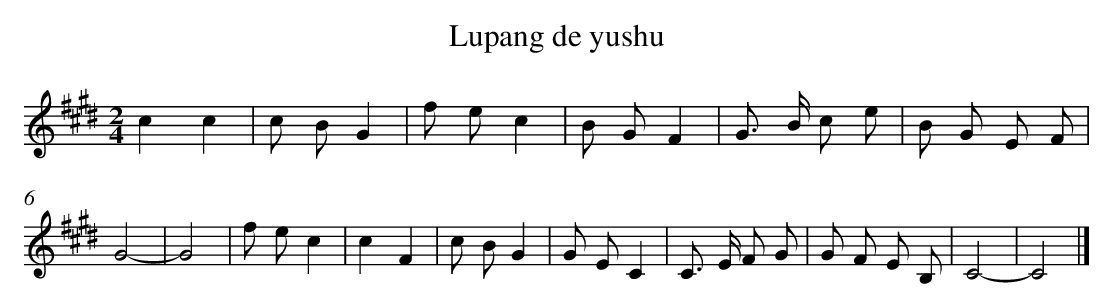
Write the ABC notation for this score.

X:1
T: Lupang de yushu
L: 1/8
M: 2/4
K: E
c2c2 [I:setbarnb 1]|
c BG2 |
f ec2 |
B GF2 |
G> B c e |
B G E F |
G4- |
G4 |
f ec2 |
c2F2 |
c BG2 |
G EC2 |
C> E F G |
G F E B, |
C4- |
C4 |]
